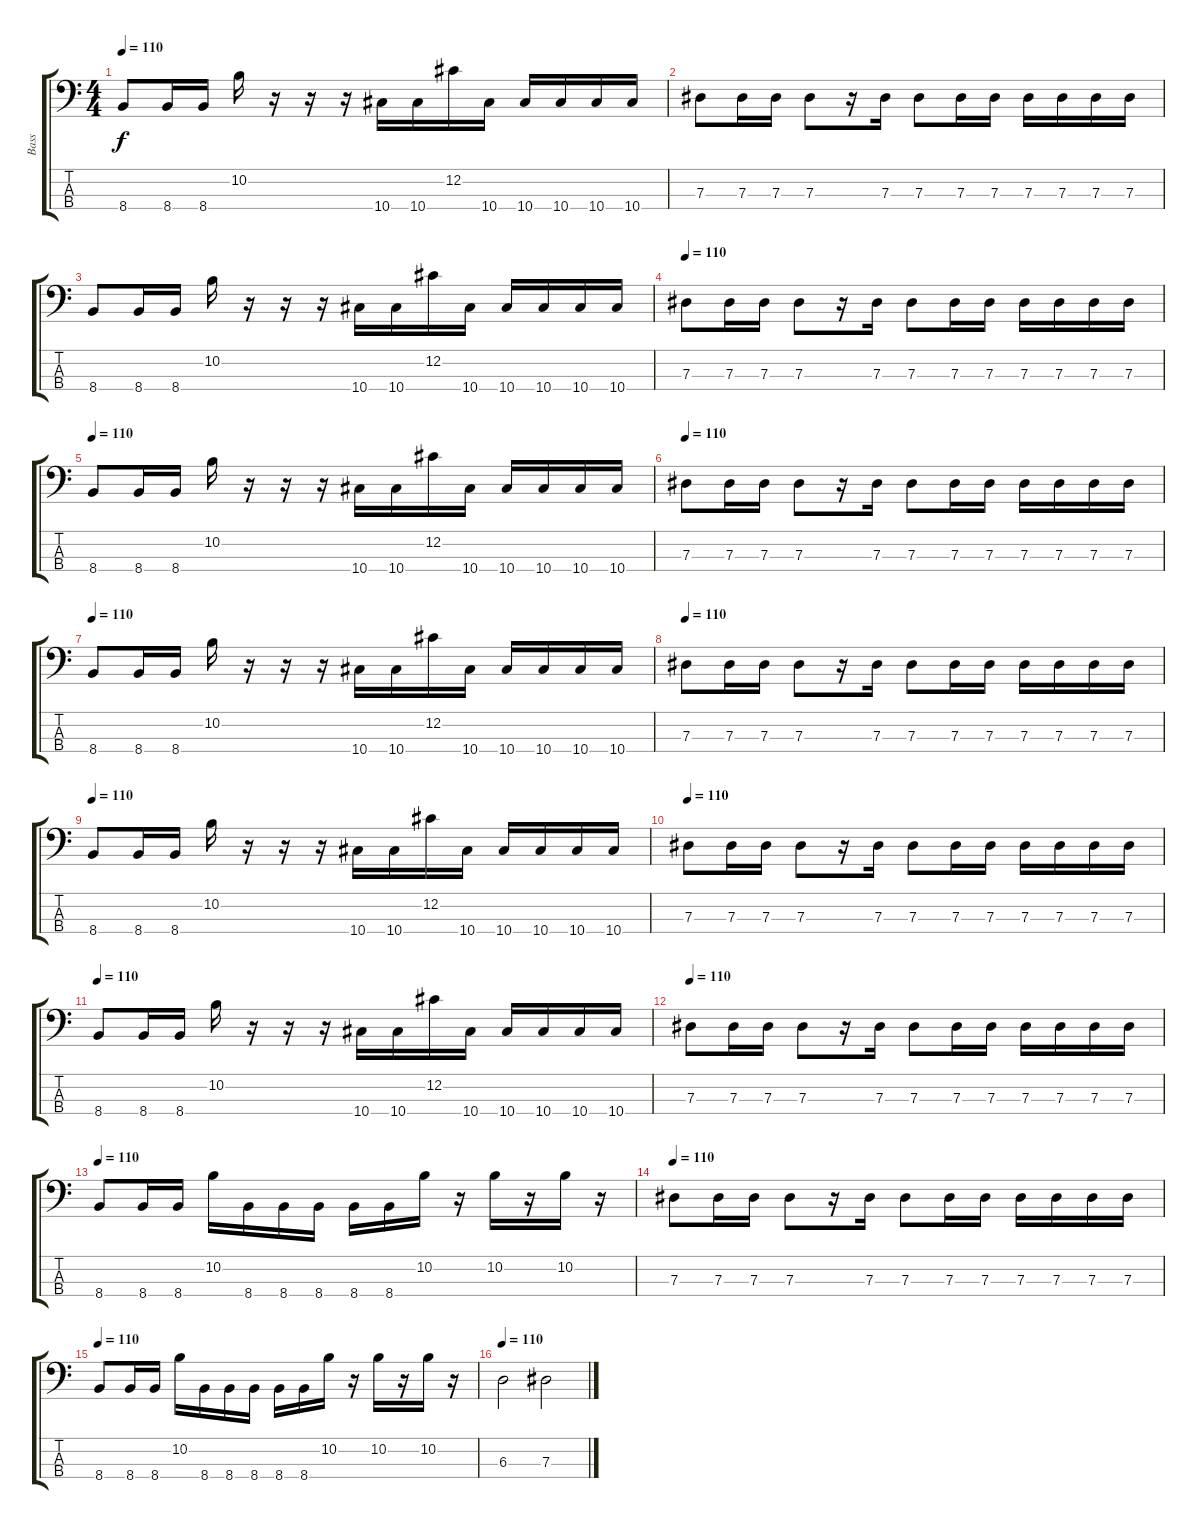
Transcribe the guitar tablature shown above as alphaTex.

\track ("Bass" "Bass") {instrument electricbassfinger}
\staff {score tabs}
\tuning (Gb2 Db2 Ab1 Eb1) {hide}
\ts (4 4)
\tempo 110
\clef f4
\ks c
8.4.8{dy f} 8.4.16 8.4.16 10.2.16 r.16 r.16 r.16 10.4.16 10.4.16 12.2.16 10.4.16 10.4.16 10.4.16 10.4.16 10.4.16 |
7.3.8 7.3.16 7.3.16 7.3.8 r.16 7.3.16 7.3.8 7.3.16 7.3.16 7.3.16 7.3.16 7.3.16 7.3.16 |
8.4.8 8.4.16 8.4.16 10.2.16 r.16 r.16 r.16 10.4.16 10.4.16 12.2.16 10.4.16 10.4.16 10.4.16 10.4.16 10.4.16 |
\tempo 110
7.3.8 7.3.16 7.3.16 7.3.8 r.16 7.3.16 7.3.8 7.3.16 7.3.16 7.3.16 7.3.16 7.3.16 7.3.16 |
\tempo 110
8.4.8 8.4.16 8.4.16 10.2.16 r.16 r.16 r.16 10.4.16 10.4.16 12.2.16 10.4.16 10.4.16 10.4.16 10.4.16 10.4.16 |
\tempo 110
7.3.8 7.3.16 7.3.16 7.3.8 r.16 7.3.16 7.3.8 7.3.16 7.3.16 7.3.16 7.3.16 7.3.16 7.3.16 |
\tempo 110
8.4.8 8.4.16 8.4.16 10.2.16 r.16 r.16 r.16 10.4.16 10.4.16 12.2.16 10.4.16 10.4.16 10.4.16 10.4.16 10.4.16 |
\tempo 110
7.3.8 7.3.16 7.3.16 7.3.8 r.16 7.3.16 7.3.8 7.3.16 7.3.16 7.3.16 7.3.16 7.3.16 7.3.16 |
\tempo 110
8.4.8 8.4.16 8.4.16 10.2.16 r.16 r.16 r.16 10.4.16 10.4.16 12.2.16 10.4.16 10.4.16 10.4.16 10.4.16 10.4.16 |
\tempo 110
7.3.8 7.3.16 7.3.16 7.3.8 r.16 7.3.16 7.3.8 7.3.16 7.3.16 7.3.16 7.3.16 7.3.16 7.3.16 |
\tempo 110
8.4.8 8.4.16 8.4.16 10.2.16 r.16 r.16 r.16 10.4.16 10.4.16 12.2.16 10.4.16 10.4.16 10.4.16 10.4.16 10.4.16 |
\tempo 110
7.3.8 7.3.16 7.3.16 7.3.8 r.16 7.3.16 7.3.8 7.3.16 7.3.16 7.3.16 7.3.16 7.3.16 7.3.16 |
\tempo 110
8.4.8 8.4.16 8.4.16 10.2.16 8.4.16 8.4.16 8.4.16 8.4.16 8.4.16 10.2.16 r.16 10.2.16 r.16 10.2.16 r.16 |
\tempo 110
7.3.8 7.3.16 7.3.16 7.3.8 r.16 7.3.16 7.3.8 7.3.16 7.3.16 7.3.16 7.3.16 7.3.16 7.3.16 |
\tempo 110
8.4.8 8.4.16 8.4.16 10.2.16 8.4.16 8.4.16 8.4.16 8.4.16 8.4.16 10.2.16 r.16 10.2.16 r.16 10.2.16 r.16 |
\tempo 110
6.3.2 7.3.2
